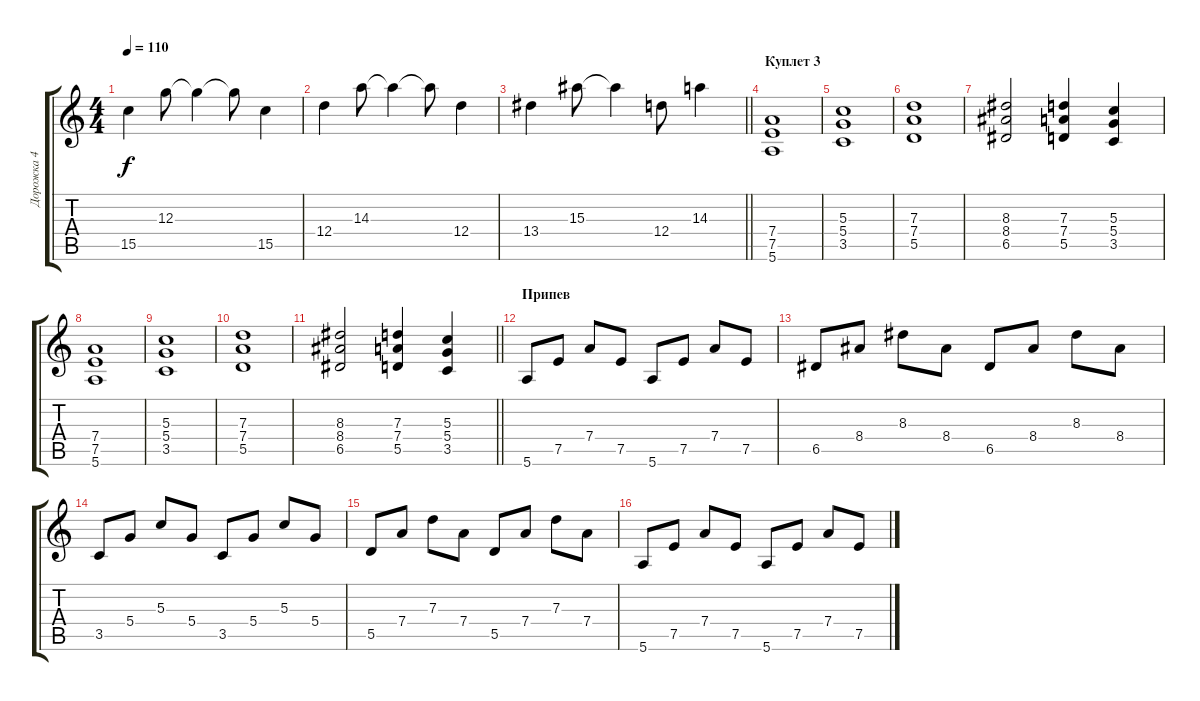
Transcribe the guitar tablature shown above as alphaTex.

\track ("Дорожка 4" "Дорожка 4") {instrument acousticguitarsteel}
\staff {score tabs}
\tuning (E4 B3 G3 D3 A2 E2) {hide}
\ts (4 4)
\tempo 110
\clef g2
\ks c
15.5.4{dy f} 12.3.8 12.3{t}.4 12.3{t}.8 15.5.4 |
12.4.4 14.3.8 14.3{t}.4 14.3{t}.8 12.4.4 |
\barLineRight lightlight
13.4.4 15.3.8 15.3{t}.4 12.4.8 14.3.4 |
\section ("" "Куплет 3")
(7.4 7.5 5.6).1{instrument acousticguitarsteel} |
(5.3 5.4 3.5).1 |
(7.3 7.4 5.5).1 |
(8.3 8.4 6.5).2 (7.3 7.4 5.5).4 (5.3 5.4 3.5).4 |
(7.4 7.5 5.6).1 |
(5.3 5.4 3.5).1 |
(7.3 7.4 5.5).1 |
\barLineRight lightlight
(8.3 8.4 6.5).2 (7.3 7.4 5.5).4 (5.3 5.4 3.5).4 |
\section ("" "Припев")
5.6.8 7.5.8 7.4.8 7.5.8 5.6.8 7.5.8 7.4.8 7.5.8 |
6.5.8 8.4.8 8.3.8 8.4.8 6.5.8 8.4.8 8.3.8 8.4.8 |
3.5.8 5.4.8 5.3.8 5.4.8 3.5.8 5.4.8 5.3.8 5.4.8 |
5.5.8 7.4.8 7.3.8 7.4.8 5.5.8 7.4.8 7.3.8 7.4.8 |
5.6.8 7.5.8 7.4.8 7.5.8 5.6.8 7.5.8 7.4.8 7.5.8
